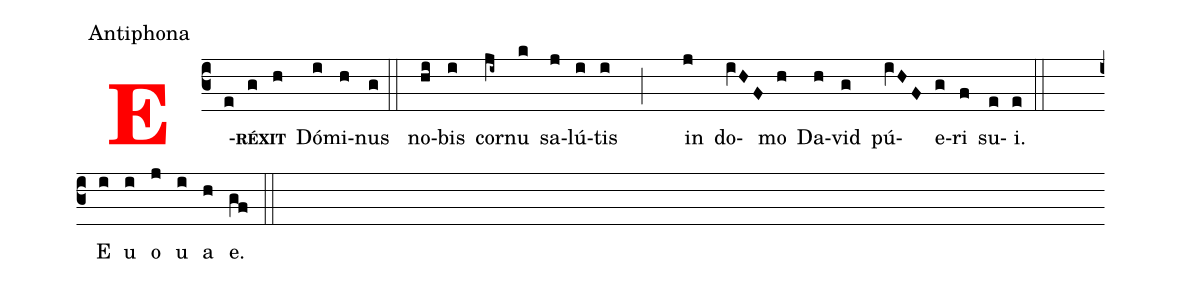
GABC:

office-part: Antiphona;
%%
<v>\bf\textcolor{red}{E}</v>(c3e)<v>\bf\scriptsize{RÉX}</v>(g)<v>\bf\scriptsize{IT}</v>(h) Dó(i)mi(h)nus(g) (:: )
no(hi)bis(i) cor(ji~)nu(k) sa(j)lú(i)tis(i) ( ; ) in(j) do(iVHF)mo(h) Da(h)vid(g) pú(iVHF)e(g)ri(f) su(e)i.(e) (::)
(Z) E(i) u(i) o(j) u(i) a(h) e.(gf)  (::)
